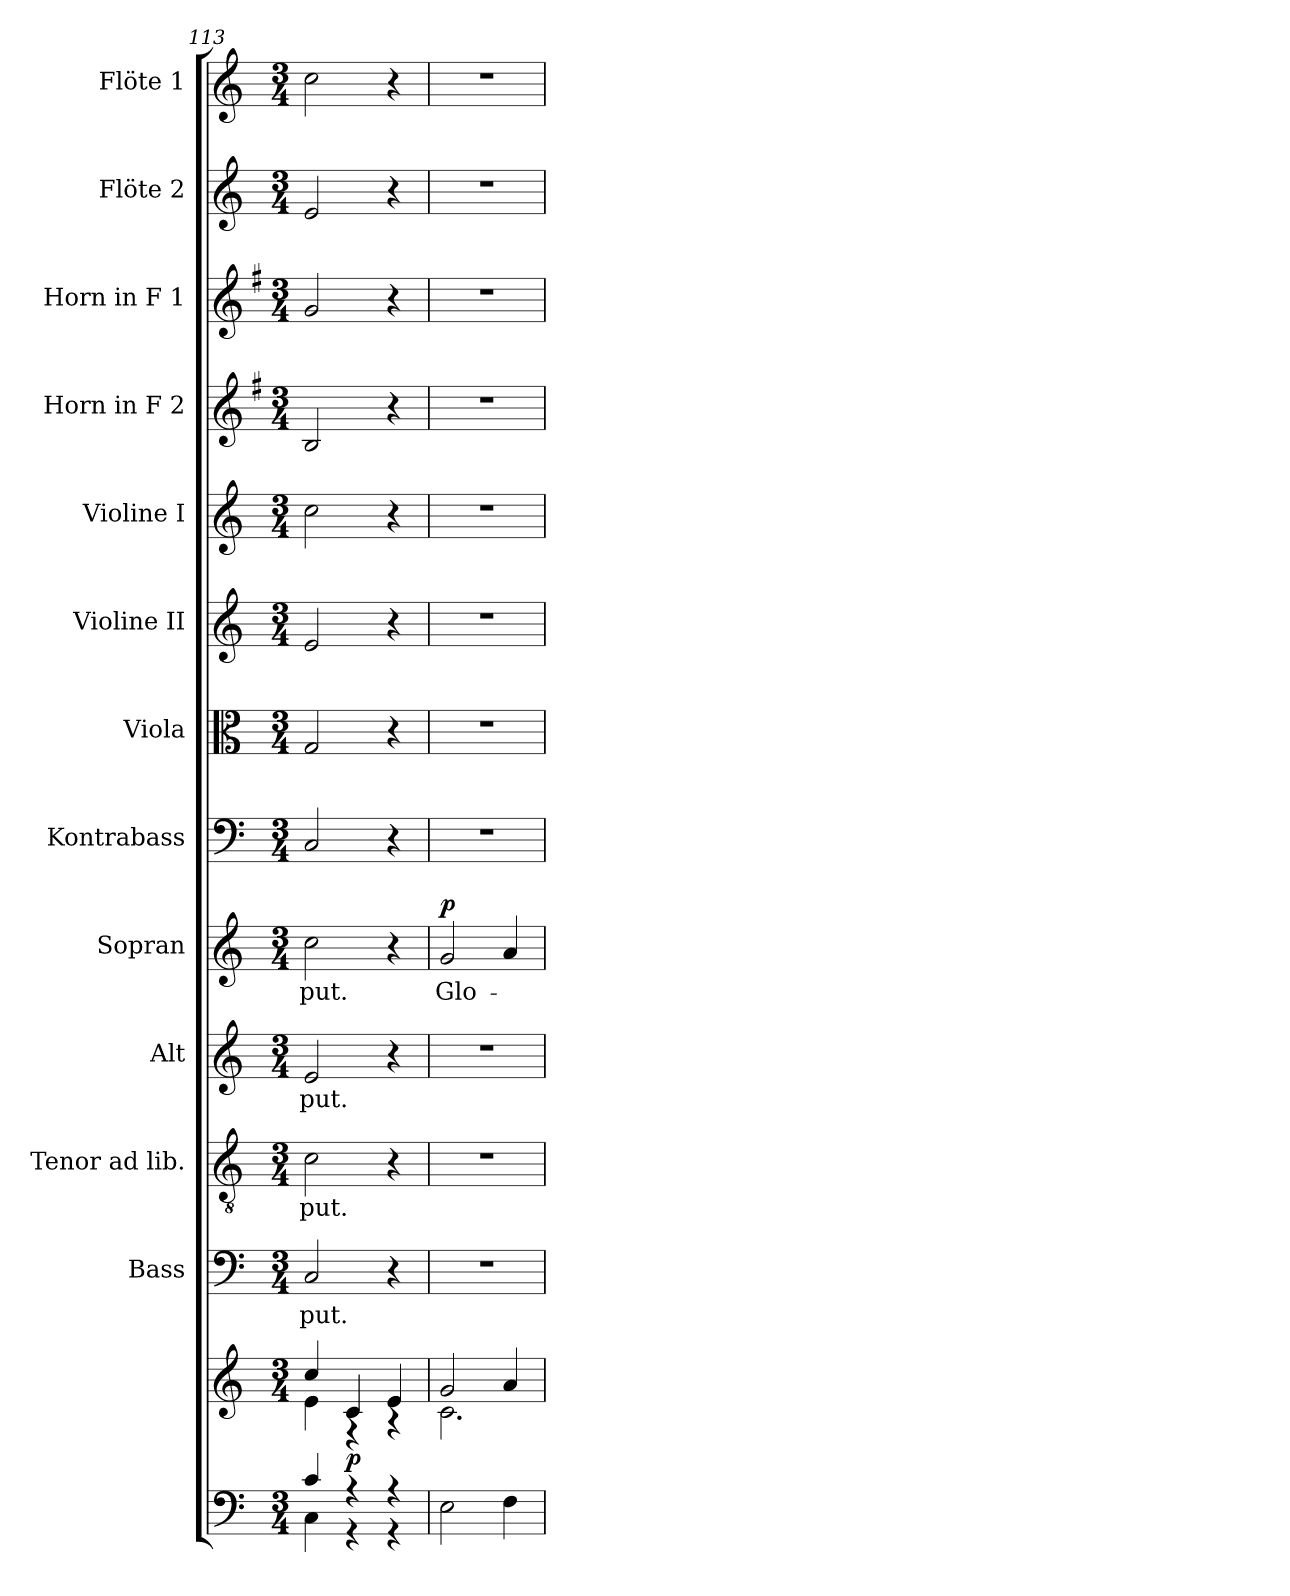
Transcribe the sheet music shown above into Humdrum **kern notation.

**kern	**kern	**dynam	**kern	**text	**kern	**text	**kern	**text	**kern	**text	**dynam	**kern	**kern	**kern	**kern	**kern	**kern	**kern	**kern
*part13	*part13	*part13	*part12	*part12	*part11	*part11	*part10	*part10	*part9	*part9	*part9	*part8	*part7	*part6	*part5	*part4	*part3	*part2	*part1
*staff14	*staff13	*staff13/14	*staff12	*staff12	*staff11	*staff11	*staff10	*staff10	*staff9	*staff9	*staff9	*staff8	*staff7	*staff6	*staff5	*staff4	*staff3	*staff2	*staff1
*	*	*	*I"Bass	*	*I"Tenor ad lib.	*	*I"Alt	*	*I"Sopran	*	*	*I"Kontrabass	*I"Viola	*I"Violine II	*I"Violine I	*I"Horn in F 2	*I"Horn in F 1	*I"Flöte 2	*I"Flöte 1
*	*	*	*I'B.	*	*I'T.	*	*I'A.	*	*I'S.	*	*	*I'Kb.	*I'Vla.	*I'Vl. II	*I'Vl. I	*	*	*I'Fl. 2	*I'Fl. 1
*clefF4	*clefG2	*	*clefF4	*	*clefGv2	*	*clefG2	*	*clefG2	*	*	*clefF4	*clefC3	*clefG2	*clefG2	*clefG2	*clefG2	*clefG2	*clefG2
*	*	*	*	*	*	*	*	*	*	*	*	*ITrd7c12	*	*	*	*ITrd4c7	*ITrd4c7	*	*
*k[]	*k[]	*	*k[]	*	*k[]	*	*k[]	*	*k[]	*	*	*k[]	*k[]	*k[]	*k[]	*k[]	*k[]	*k[]	*k[]
*C:	*C:	*	*C:	*	*C:	*	*C:	*	*C:	*	*	*C:	*C:	*C:	*C:	*C:	*C:	*C:	*C:
*M3/4	*M3/4	*	*M3/4	*	*M3/4	*	*M3/4	*	*M3/4	*	*	*M3/4	*M3/4	*M3/4	*M3/4	*M3/4	*M3/4	*M3/4	*M3/4
=113	=113	=113	=113	=113	=113	=113	=113	=113	=113	=113	=113	=113	=113	=113	=113	=113	=113	=113	=113
*^	*^	*	*	*	*	*	*	*	*	*	*	*	*	*	*	*	*	*	*
!	!	!	!	!	!	!LO:LY:b	!	!LO:LY:b	!	!LO:LY:b	!	!LO:LY:b	!	!	!	!	!	!	!	!	!
4c/	4C\	4cc/	4e\	.	2C/	-put.	2c\	-put.	2e/	-put.	2cc\	-put.	.	2CC/	2G/	2e/	2cc\	2E/	2c/	2e/	2cc\
!	!	!	!	!LO:DY:b	!	!	!	!	!	!	!	!	!	!	!	!	!	!	!	!	!
4r	4r	4c/	4rE	p	.	.	.	.	.	.	.	.	.	.	.	.	.	.	.	.	.
4r	4r	4e/	4rG	.	4r	.	4r	.	4r	.	4r	.	.	4r	4r	4r	4r	4r	4r	4r	4r
=114	=114	=114	=114	=114	=114	=114	=114	=114	=114	=114	=114	=114	=114	=114	=114	=114	=114	=114	=114	=114	=114
!	!	!	!	!	!	!	!	!	!	!	!	!LO:LY:b	!LO:DY:a	!	!	!	!	!	!	!	!
*v	*v	*	*	*	*	*	*	*	*	*	*	*	*	*	*	*	*	*	*	*	*
2E\	2g/	2.c\	.	2.r	.	2.r	.	2.r	.	2g/	Glo-	p	2.r	2.r	2.r	2.r	2.r	2.r	2.r	2.r
4F\	4a/	.	.	.	.	.	.	.	.	4a/	.	.	.	.	.	.	.	.	.	.
*	*v	*v	*	*	*	*	*	*	*	*	*	*	*	*	*	*	*	*	*	*
=	=	=	=	=	=	=	=	=	=	=	=	=	=	=	=	=	=	=	=
*-	*-	*-	*-	*-	*-	*-	*-	*-	*-	*-	*-	*-	*-	*-	*-	*-	*-	*-	*-
